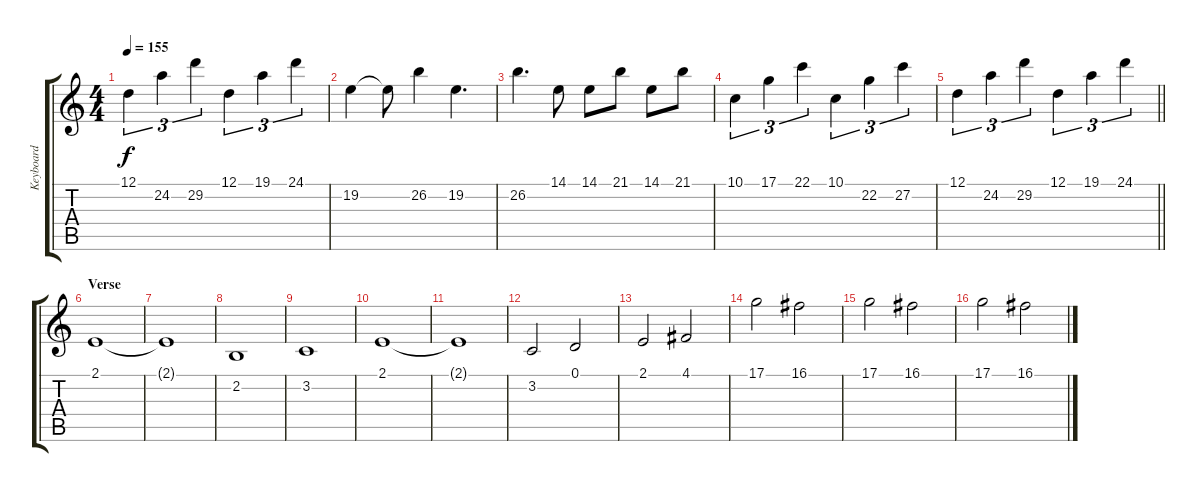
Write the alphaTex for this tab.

\track ("Keyboard" "Keyboard") {instrument stringensemble1}
\staff {score tabs}
\tuning (D4 A3 F3 C3 G2 C2) {hide}
\ts (4 4)
\tempo 155
\clef g2
\ks c
12.1.4{tu (3 2) dy f} 24.2.4{tu (3 2)} 29.2.4{tu (3 2)} 12.1.4{tu (3 2)} 19.1.4{tu (3 2)} 24.1.4{tu (3 2)} |
19.2.4{volume 11 instrument lead2sawtooth} 19.2{t}.8 26.2.4 19.2.4{d} |
26.2.4{d volume 8} 14.1.8 14.1.8 21.1.8 14.1.8 21.1.8 |
10.1.4{tu (3 2)} 17.1.4{tu (3 2)} 22.1.4{tu (3 2)} 10.1.4{tu (3 2)} 22.2.4{tu (3 2)} 27.2.4{tu (3 2)} |
\barLineRight lightlight
12.1.4{tu (3 2)} 24.2.4{tu (3 2)} 29.2.4{tu (3 2)} 12.1.4{tu (3 2)} 19.1.4{tu (3 2)} 24.1.4{tu (3 2)} |
\section ("" "Verse")
2.1.1{volume 11 instrument stringensemble1} |
2.1{t}.1 |
2.2.1 |
3.2.1 |
2.1.1 |
2.1{t}.1 |
3.2.2 0.1.2 |
2.1.2 4.1.2 |
17.1.2 16.1.2 |
17.1.2 16.1.2 |
17.1.2 16.1.2
